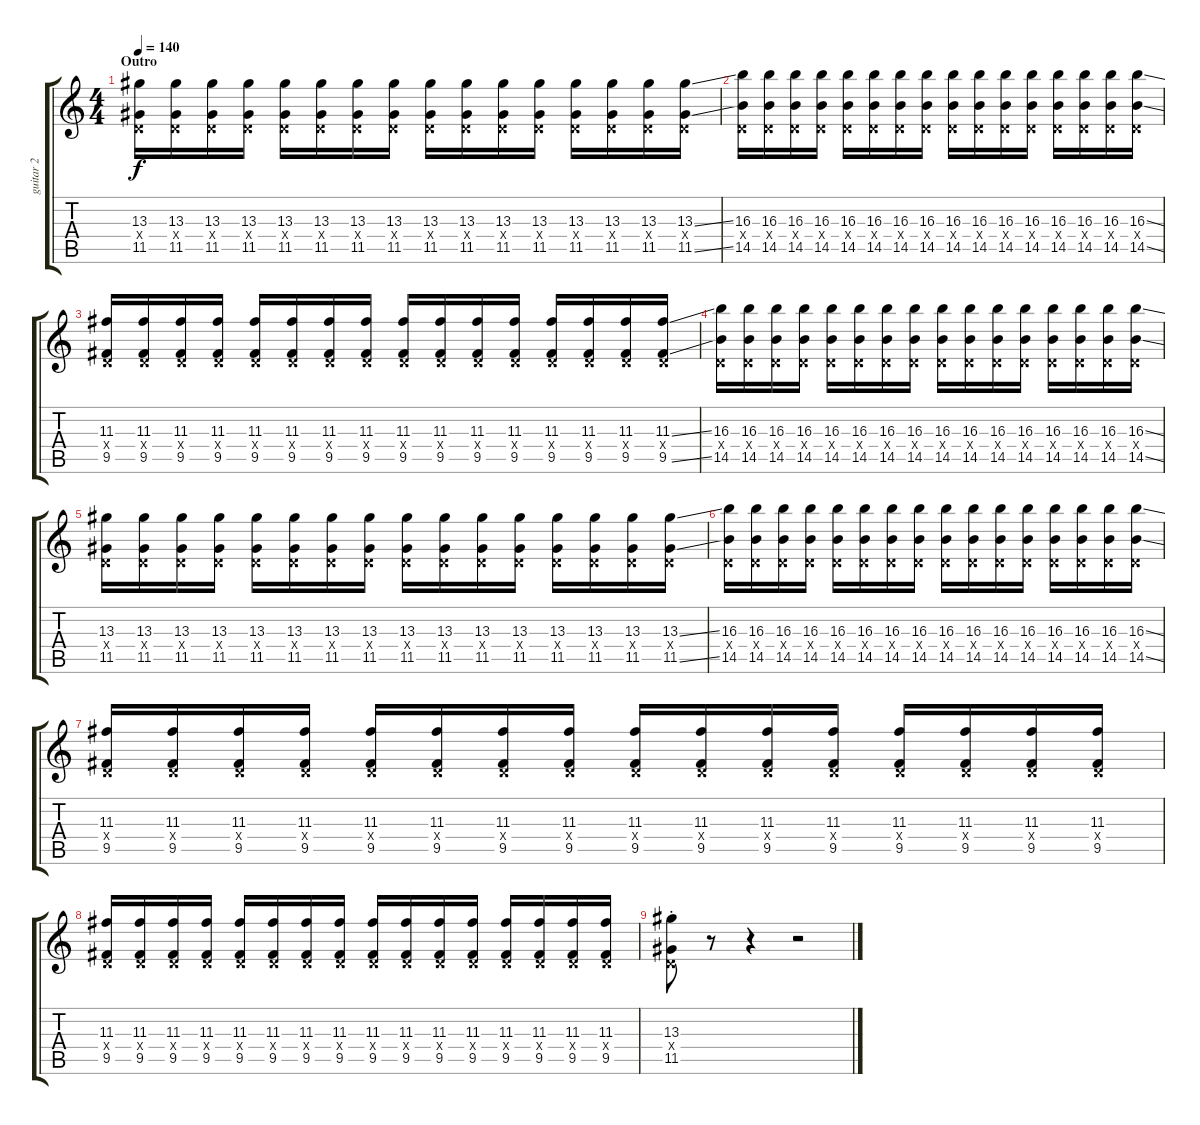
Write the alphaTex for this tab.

\track ("guitar 2" "guitar 2") {instrument electricguitarclean}
\staff {score tabs}
\tuning (E4 B3 G3 D3 A2 E2) {hide}
\ts (4 4)
\section ("" "Outro")
\tempo 140
\clef g2
\ks c
(13.3 0.4{x} 11.5).16{dy f} (13.3 0.4{x} 11.5).16 (13.3 0.4{x} 11.5).16 (13.3 0.4{x} 11.5).16 (13.3 0.4{x} 11.5).16 (13.3 0.4{x} 11.5).16 (13.3 0.4{x} 11.5).16 (13.3 0.4{x} 11.5).16 (13.3 0.4{x} 11.5).16 (13.3 0.4{x} 11.5).16 (13.3 0.4{x} 11.5).16 (13.3 0.4{x} 11.5).16 (13.3 0.4{x} 11.5).16 (13.3 0.4{x} 11.5).16 (13.3 0.4{x} 11.5).16 (13.3{ss} 0.4{x} 11.5{ss}).16 |
(16.3 0.4{x} 14.5).16 (16.3 0.4{x} 14.5).16 (16.3 0.4{x} 14.5).16 (16.3 0.4{x} 14.5).16 (16.3 0.4{x} 14.5).16 (16.3 0.4{x} 14.5).16 (16.3 0.4{x} 14.5).16 (16.3 0.4{x} 14.5).16 (16.3 0.4{x} 14.5).16 (16.3 0.4{x} 14.5).16 (16.3 0.4{x} 14.5).16 (16.3 0.4{x} 14.5).16 (16.3 0.4{x} 14.5).16 (16.3 0.4{x} 14.5).16 (16.3 0.4{x} 14.5).16 (16.3{ss} 0.4{x} 14.5{ss}).16 |
(11.3 0.4{x} 9.5).16 (11.3 0.4{x} 9.5).16 (11.3 0.4{x} 9.5).16 (11.3 0.4{x} 9.5).16 (11.3 0.4{x} 9.5).16 (11.3 0.4{x} 9.5).16 (11.3 0.4{x} 9.5).16 (11.3 0.4{x} 9.5).16 (11.3 0.4{x} 9.5).16 (11.3 0.4{x} 9.5).16 (11.3 0.4{x} 9.5).16 (11.3 0.4{x} 9.5).16 (11.3 0.4{x} 9.5).16 (11.3 0.4{x} 9.5).16 (11.3 0.4{x} 9.5).16 (11.3{ss} 0.4{x} 9.5{ss}).16 |
(16.3 0.4{x} 14.5).16 (16.3 0.4{x} 14.5).16 (16.3 0.4{x} 14.5).16 (16.3 0.4{x} 14.5).16 (16.3 0.4{x} 14.5).16 (16.3 0.4{x} 14.5).16 (16.3 0.4{x} 14.5).16 (16.3 0.4{x} 14.5).16 (16.3 0.4{x} 14.5).16 (16.3 0.4{x} 14.5).16 (16.3 0.4{x} 14.5).16 (16.3 0.4{x} 14.5).16 (16.3 0.4{x} 14.5).16 (16.3 0.4{x} 14.5).16 (16.3 0.4{x} 14.5).16 (16.3{ss} 0.4{x} 14.5{ss}).16 |
(13.3 0.4{x} 11.5).16 (13.3 0.4{x} 11.5).16 (13.3 0.4{x} 11.5).16 (13.3 0.4{x} 11.5).16 (13.3 0.4{x} 11.5).16 (13.3 0.4{x} 11.5).16 (13.3 0.4{x} 11.5).16 (13.3 0.4{x} 11.5).16 (13.3 0.4{x} 11.5).16 (13.3 0.4{x} 11.5).16 (13.3 0.4{x} 11.5).16 (13.3 0.4{x} 11.5).16 (13.3 0.4{x} 11.5).16 (13.3 0.4{x} 11.5).16 (13.3 0.4{x} 11.5).16 (13.3{ss} 0.4{x} 11.5{ss}).16 |
(16.3 0.4{x} 14.5).16 (16.3 0.4{x} 14.5).16 (16.3 0.4{x} 14.5).16 (16.3 0.4{x} 14.5).16 (16.3 0.4{x} 14.5).16 (16.3 0.4{x} 14.5).16 (16.3 0.4{x} 14.5).16 (16.3 0.4{x} 14.5).16 (16.3 0.4{x} 14.5).16 (16.3 0.4{x} 14.5).16 (16.3 0.4{x} 14.5).16 (16.3 0.4{x} 14.5).16 (16.3 0.4{x} 14.5).16 (16.3 0.4{x} 14.5).16 (16.3 0.4{x} 14.5).16 (16.3{ss} 0.4{x} 14.5{ss}).16 |
(11.3 0.4{x} 9.5).16 (11.3 0.4{x} 9.5).16 (11.3 0.4{x} 9.5).16 (11.3 0.4{x} 9.5).16 (11.3 0.4{x} 9.5).16 (11.3 0.4{x} 9.5).16 (11.3 0.4{x} 9.5).16 (11.3 0.4{x} 9.5).16 (11.3 0.4{x} 9.5).16 (11.3 0.4{x} 9.5).16 (11.3 0.4{x} 9.5).16 (11.3 0.4{x} 9.5).16 (11.3 0.4{x} 9.5).16 (11.3 0.4{x} 9.5).16 (11.3 0.4{x} 9.5).16 (11.3 0.4{x} 9.5).16 |
(11.3 0.4{x} 9.5).16 (11.3 0.4{x} 9.5).16 (11.3 0.4{x} 9.5).16 (11.3 0.4{x} 9.5).16 (11.3 0.4{x} 9.5).16 (11.3 0.4{x} 9.5).16 (11.3 0.4{x} 9.5).16 (11.3 0.4{x} 9.5).16 (11.3 0.4{x} 9.5).16 (11.3 0.4{x} 9.5).16 (11.3 0.4{x} 9.5).16 (11.3 0.4{x} 9.5).16 (11.3 0.4{x} 9.5).16 (11.3 0.4{x} 9.5).16 (11.3 0.4{x} 9.5).16 (11.3 0.4{x} 9.5).16 |
(13.3{st} 0.4{x} 11.5{st}).8 r.8 r.4 r.2
